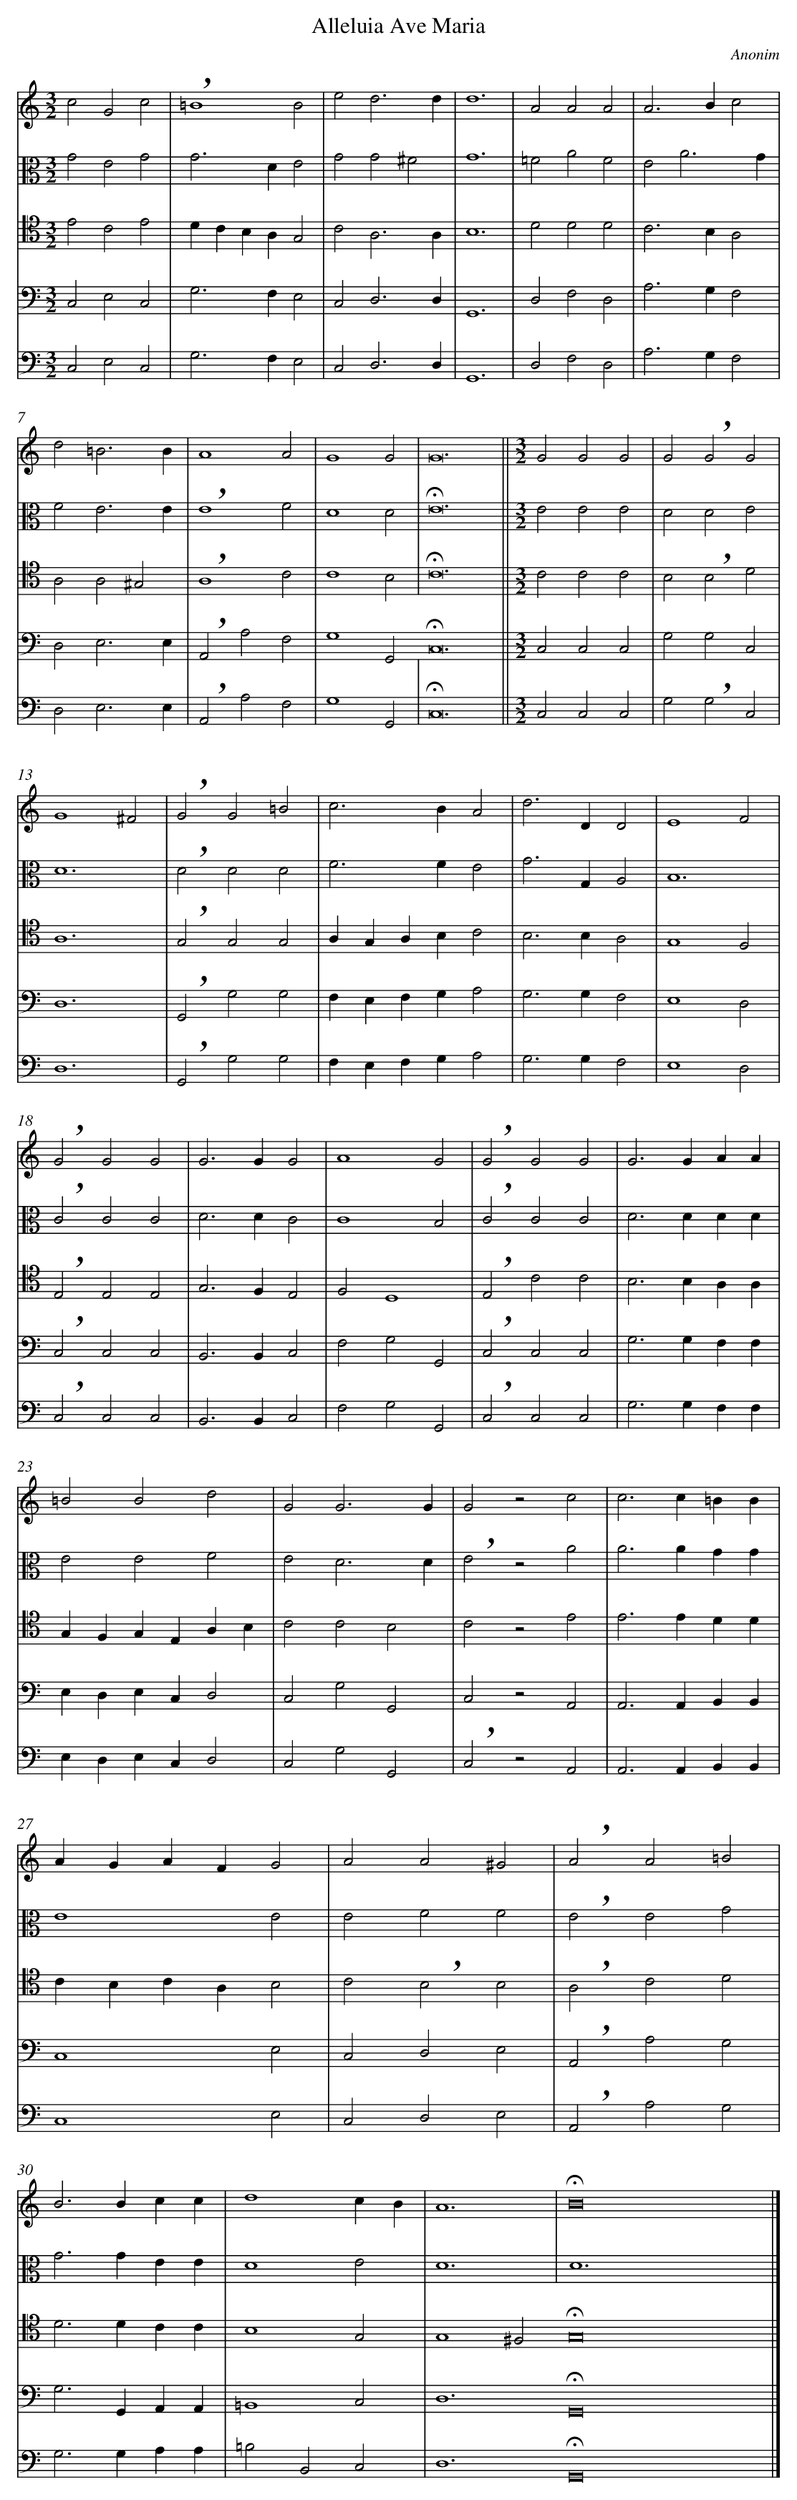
X:1
T: Alleluia Ave Maria
C: Anonim
L: 1/4
M: 3/2
V: 1
V: 2 clef=alto
V: 3 clef=tenor
V: 4 clef=bass
V: 5 clef=bass
K: C
[V:1] c2G2c2 |
[V:2] G2E2G2 |
[V:3] E2C2E2 |
[V:4] C,2E,2C,2 |
[V:5] C,2E,2C,2 |
[V:1] !breath!=B4B2 |
[V:2] G2>D2E2 |
[V:3] DCB,A,G,2 |
[V:4] G,2>F,2E,2 |
[V:5] G,2>F,2E,2 |
[V:1] e2d3d |
[V:2] G2G2^F2 |
[V:3] C2A,3A, |
[V:4] C,2D,3D, |
[V:5] C,2D,3D, |
[V:1] d6 |
[V:2] G6 |
[V:3] B,6 |
[V:4] G,,6 |
[V:5] G,,6 |
[V:1] A2A2A2 |
[V:2] =F2A2F2 |
[V:3] D2D2D2 |
[V:4] D,2F,2D,2 |
[V:5] D,2F,2D,2 |
[V:1] A2>B2c2 |
[V:2] E2A3G |
[V:3] C2>B,2A,2 |
[V:4] A,2>G,2F,2 |
[V:5] A,2>G,2F,2 |
[V:1] d2=B3B |
[V:2] F2E3E |
[V:3] A,2A,2^G,2 |
[V:4] D,2E,3E, |
[V:5] D,2E,3E, |
[V:1] A4A2 |
[V:2] !breath!E4F2 |
[V:3] !breath!A,4C2 |
[V:4] !breath!A,,2A,2F,2 |
[V:5] !breath!A,,2A,2F,2 |
[V:1] G4G2 |
[V:2] D4D2 |
[V:3] C4B,2 |
[V:4] G,4G,,2 [|]
[V:5] G,4G,,2 |
[V:1] G12 ||
[V:2] !fermata!E12 ||
[V:3] !fermata!C12 ||
[V:4] !fermata!C,12 ||
[V:5] !fermata!C,12 ||
[V:1] [M:3/2]G2G2G2 |
[V:2] [M:3/2]E2E2E2 |
[V:3] [M:3/2]C2C2C2 |
[V:4] [M:3/2]C,2C,2C,2 |
[V:5] [M:3/2]C,2C,2C,2 |
[V:1] G2!breath!G2G2 |
[V:2] D2D2E2 |
[V:3] B,2!breath!B,2D2 |
[V:4] G,2G,2C,2 |
[V:5] G,2!breath!G,2C,2 |
[V:1] G4^F2 |
[V:2] D6 |
[V:3] A,6 |
[V:4] D,6 |
[V:5] D,6 |
[V:1] !breath!G2G2=B2 |
[V:2] !breath!D2D2D2 |
[V:3] !breath!G,2G,2G,2 |
[V:4] !breath!G,,2G,2G,2 |
[V:5] !breath!G,,2G,2G,2 |
[V:1] c2>B2A2 |
[V:2] F2>F2E2 |
[V:3] A,G,A,B,C2 |
[V:4] F,E,F,G,A,2 |
[V:5] F,E,F,G,A,2 |
[V:1] d2>D2D2 |
[V:2] G2>G,2A,2 |
[V:3] B,2>B,2A,2 |
[V:4] G,2>G,2F,2 |
[V:5] G,2>G,2F,2 |
[V:1] E4F2 |
[V:2] B,6 |
[V:3] G,4F,2 |
[V:4] E,4D,2 |
[V:5] E,4D,2 |
[V:1] !breath!G2G2G2 |
[V:2] !breath!C2C2C2 |
[V:3] !breath!E,2E,2E,2 |
[V:4] !breath!C,2C,2C,2 |
[V:5] !breath!C,2C,2C,2 |
[V:1] G2>G2G2 |
[V:2] D2>D2C2 |
[V:3] G,2>F,2E,2 |
[V:4] B,,2>B,,2C,2 |
[V:5] B,,2>B,,2C,2 |
[V:1] A4G2 |
[V:2] C4B,2 |
[V:3] F,2D,4 |
[V:4] F,2G,2G,,2 |
[V:5] F,2G,2G,,2 |
[V:1] !breath!G2G2G2 |
[V:2] !breath!C2C2C2 |
[V:3] !breath!E,2C2C2 |
[V:4] !breath!C,2C,2C,2 |
[V:5] !breath!C,2C,2C,2 |
[V:1] G2>G2AA |
[V:2] D2>D2DD |
[V:3] B,2>B,2A,A, |
[V:4] G,2>G,2F,F, |
[V:5] G,2>G,2F,F, |
[V:1] =B2B2d2 |
[V:2] E2E2F2 |
[V:3] G,F,G,E,A,B, |
[V:4] E,D,E,C,D,2 |
[V:5] E,D,E,C,D,2 |
[V:1] G2G3G |
[V:2] E2D3D |
[V:3] C2C2B,2 |
[V:4] C,2G,2G,,2 |
[V:5] C,2G,2G,,2 |
[V:1] G2z2c2 |
[V:2] !breath!E2z2A2 |
[V:3] C2z2E2 |
[V:4] C,2z2A,,2 |
[V:5] !breath!C,2z2A,,2 |
[V:1] c2>c2=BB |
[V:2] A2>A2GG |
[V:3] E2>E2DD |
[V:4] A,,2>A,,2B,,B,, |
[V:5] A,,2>A,,2B,,B,, |
[V:1] AGAFG2 |
[V:2] E4E2 |
[V:3] CB,CA,B,2 |
[V:4] C,4E,2 |
[V:5] C,4E,2 |
[V:1] A2A2^G2 |
[V:2] E2F2F2 |
[V:3] C2!breath!B,2B,2 |
[V:4] C,2D,2E,2 |
[V:5] C,2D,2E,2 |
[V:1] !breath!A2A2=B2 |
[V:2] !breath!E2E2G2 |
[V:3] !breath!A,2C2D2 |
[V:4] !breath!A,,2A,2G,2 |
[V:5] !breath!A,,2A,2G,2 |
[V:1] B2>B2cc |
[V:2] G2>G2EE |
[V:3] D2>D2CC |
[V:4] G,2>G,,2A,,A,, |
[V:5] G,2>G,2A,A, |
[V:1] d4cB |
[V:2] D4E2 |
[V:3] B,4G,2 |
[V:4] =B,,4C,2 |
[V:5] =B,2B,,2C,2 |
[V:1] A6 |
[V:2] D6 |
[V:3] G,4^F,2 [|]
[V:4] D,6 [|]
[V:5] D,6 [|]
[V:1] !fermata!B12 |]
[V:2] D4>x4x4 |]
[V:3] !fermata!G,12 |]
[V:4] !fermata!G,,12 |]
[V:5] !fermata!G,,12 |]
